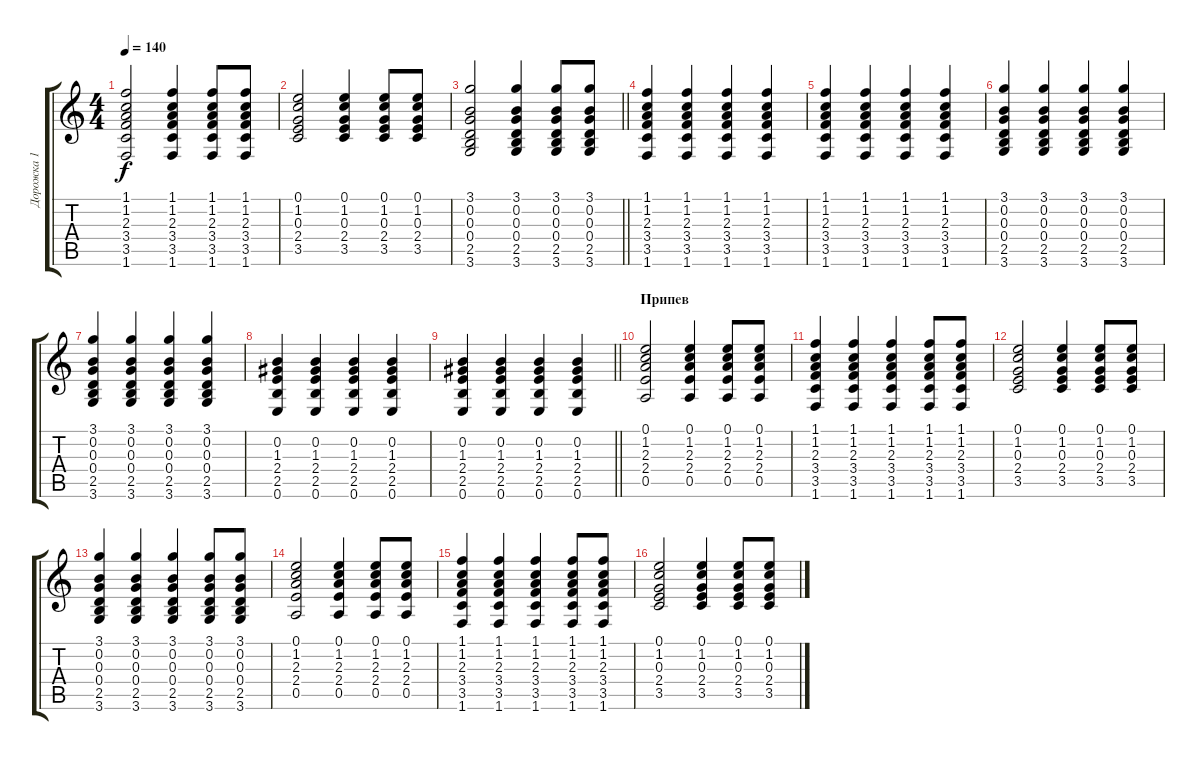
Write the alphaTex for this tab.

\track ("Дорожка 1" "Дорожка 1") {instrument acousticguitarsteel}
\staff {score tabs}
\tuning (E4 B3 G3 D3 A2 E2) {hide}
\ts (4 4)
\tempo 140
\clef g2
\ks c
(1.1 1.2 2.3 3.4 3.5 1.6).2{dy f} (1.1 1.2 2.3 3.4 3.5 1.6).4 (1.1 1.2 2.3 3.4 3.5 1.6).8 (1.1 1.2 2.3 3.4 3.5 1.6).8 |
(0.1 1.2 0.3 2.4 3.5).2 (0.1 1.2 0.3 2.4 3.5).4 (0.1 1.2 0.3 2.4 3.5).8 (0.1 1.2 0.3 2.4 3.5).8 |
\barLineRight lightlight
(3.1 0.2 0.3 0.4 2.5 3.6).2 (3.1 0.2 0.3 0.4 2.5 3.6).4 (3.1 0.2 0.3 0.4 2.5 3.6).8 (3.1 0.2 0.3 0.4 2.5 3.6).8 |
\section ("" "")
(1.1 1.2 2.3 3.4 3.5 1.6).4 (1.1 1.2 2.3 3.4 3.5 1.6).4 (1.1 1.2 2.3 3.4 3.5 1.6).4 (1.1 1.2 2.3 3.4 3.5 1.6).4 |
(1.1 1.2 2.3 3.4 3.5 1.6).4 (1.1 1.2 2.3 3.4 3.5 1.6).4 (1.1 1.2 2.3 3.4 3.5 1.6).4 (1.1 1.2 2.3 3.4 3.5 1.6).4 |
(3.1 0.2 0.3 0.4 2.5 3.6).4 (3.1 0.2 0.3 0.4 2.5 3.6).4 (3.1 0.2 0.3 0.4 2.5 3.6).4 (3.1 0.2 0.3 0.4 2.5 3.6).4 |
(3.1 0.2 0.3 0.4 2.5 3.6).4 (3.1 0.2 0.3 0.4 2.5 3.6).4 (3.1 0.2 0.3 0.4 2.5 3.6).4 (3.1 0.2 0.3 0.4 2.5 3.6).4 |
(0.2 1.3 2.4 2.5 0.6).4 (0.2 1.3 2.4 2.5 0.6).4 (0.2 1.3 2.4 2.5 0.6).4 (0.2 1.3 2.4 2.5 0.6).4 |
\barLineRight lightlight
(0.2 1.3 2.4 2.5 0.6).4 (0.2 1.3 2.4 2.5 0.6).4 (0.2 1.3 2.4 2.5 0.6).4 (0.2 1.3 2.4 2.5 0.6).4 |
\section ("" "Припев")
(0.1 1.2 2.3 2.4 0.5).2 (0.1 1.2 2.3 2.4 0.5).4 (0.1 1.2 2.3 2.4 0.5).8 (0.1 1.2 2.3 2.4 0.5).8 |
(1.1 1.2 2.3 3.4 3.5 1.6).4 (1.1 1.2 2.3 3.4 3.5 1.6).4 (1.1 1.2 2.3 3.4 3.5 1.6).4 (1.1 1.2 2.3 3.4 3.5 1.6).8 (1.1 1.2 2.3 3.4 3.5 1.6).8 |
(0.1 1.2 0.3 2.4 3.5).2 (0.1 1.2 0.3 2.4 3.5).4 (0.1 1.2 0.3 2.4 3.5).8 (0.1 1.2 0.3 2.4 3.5).8 |
(3.1 0.2 0.3 0.4 2.5 3.6).4 (3.1 0.2 0.3 0.4 2.5 3.6).4 (3.1 0.2 0.3 0.4 2.5 3.6).4 (3.1 0.2 0.3 0.4 2.5 3.6).8 (3.1 0.2 0.3 0.4 2.5 3.6).8 |
(0.1 1.2 2.3 2.4 0.5).2 (0.1 1.2 2.3 2.4 0.5).4 (0.1 1.2 2.3 2.4 0.5).8 (0.1 1.2 2.3 2.4 0.5).8 |
(1.1 1.2 2.3 3.4 3.5 1.6).4 (1.1 1.2 2.3 3.4 3.5 1.6).4 (1.1 1.2 2.3 3.4 3.5 1.6).4 (1.1 1.2 2.3 3.4 3.5 1.6).8 (1.1 1.2 2.3 3.4 3.5 1.6).8 |
(0.1 1.2 0.3 2.4 3.5).2 (0.1 1.2 0.3 2.4 3.5).4 (0.1 1.2 0.3 2.4 3.5).8 (0.1 1.2 0.3 2.4 3.5).8
